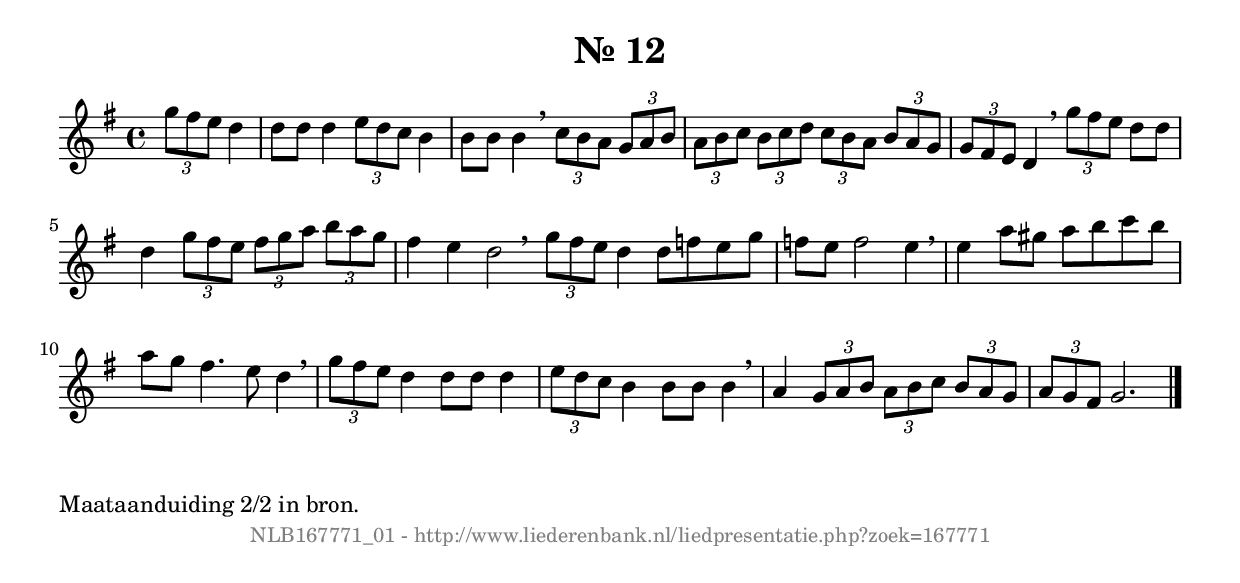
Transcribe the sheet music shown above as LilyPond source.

%
% produced by wce2krn 1.64 (7 June 2014)
%
\version"2.16"
#(append! paper-alist '(("long" . (cons (* 210 mm) (* 2000 mm)))))
#(set-default-paper-size "long")
sb = {\breathe}
mBreak = {\breathe }
bBreak = {\breathe }
x = {\once\override NoteHead #'style = #'cross }
gl=\glissando
itime={\override Staff.TimeSignature #'stencil = ##f }
ficta = {\once\set suggestAccidentals = ##t}
fine = {\once\override Score.RehearsalMark #'self-alignment-X = #1 \mark \markup {\italic{Fine}}}
dc = {\once\override Score.RehearsalMark #'self-alignment-X = #1 \mark \markup {\italic{D.C.}}}
dcf = {\once\override Score.RehearsalMark #'self-alignment-X = #1 \mark \markup {\italic{D.C. al Fine}}}
dcc = {\once\override Score.RehearsalMark #'self-alignment-X = #1 \mark \markup {\italic{D.C. al Coda}}}
ds = {\once\override Score.RehearsalMark #'self-alignment-X = #1 \mark \markup {\italic{D.S.}}}
dsf = {\once\override Score.RehearsalMark #'self-alignment-X = #1 \mark \markup {\italic{D.S. al Fine}}}
dsc = {\once\override Score.RehearsalMark #'self-alignment-X = #1 \mark \markup {\italic{D.S. al Coda}}}
pv = {\set Score.repeatCommands = #'((volta "1"))}
sv = {\set Score.repeatCommands = #'((volta "2"))}
tv = {\set Score.repeatCommands = #'((volta "3"))}
qv = {\set Score.repeatCommands = #'((volta "4"))}
xv = {\set Score.repeatCommands = #'((volta #f))}
\header{ tagline = ""
title = "Nr. 12"
}
\score {{
\key g \major
\relative g'
{
\set melismaBusyProperties = #'()
\partial 32*16
\time 4/4
\tempo 4=120
\override Score.MetronomeMark #'transparent = ##t
\override Score.RehearsalMark #'break-visibility = #(vector #t #t #f)
\times 2/3 { g'8 fis e } d4 d8 d d4 \times 2/3 { e8 d c } b4 b8 b b4 \sb \times 2/3 {c8 b a } \times 2/3 { g a b } \times 2/3 { a b c } \times 2/3 { b c d } \times 2/3 { c b a } \times 2/3 { b a g } \times 2/3 { g fis e } d4 \sb \times 2/3 { g'8 fis e } d8 d d4 \times 2/3 { g8 fis e } \times 2/3 { fis g a } \times 2/3 { b a g } fis4 e d2 \bar":|:" \bBreak
\times 2/3 { g8 fis e } d4 d8 f e g f e f2 e4 \sb e a8 gis a b c b a g fis4. e8 d4 \sb \times 2/3 { g8 fis e } d4 d8 d d4 \times 2/3 {e8 d c } b4 b8 b b4 \sb a \times 2/3 { g8 a b } \times 2/3 { a b c } \times 2/3 { b a g } \times 2/3 { a g fis } g2. \bar "|."
 }}
 \midi { }
 \layout {
            indent = 0.0\cm
}
}
\markup { \wordwrap-string #" 
Maataanduiding 2/2 in bron.
"}
\markup { \vspace #0 } \markup { \with-color #grey \fill-line { \center-column { \smaller "NLB167771_01 - http://www.liederenbank.nl/liedpresentatie.php?zoek=167771" } } }
